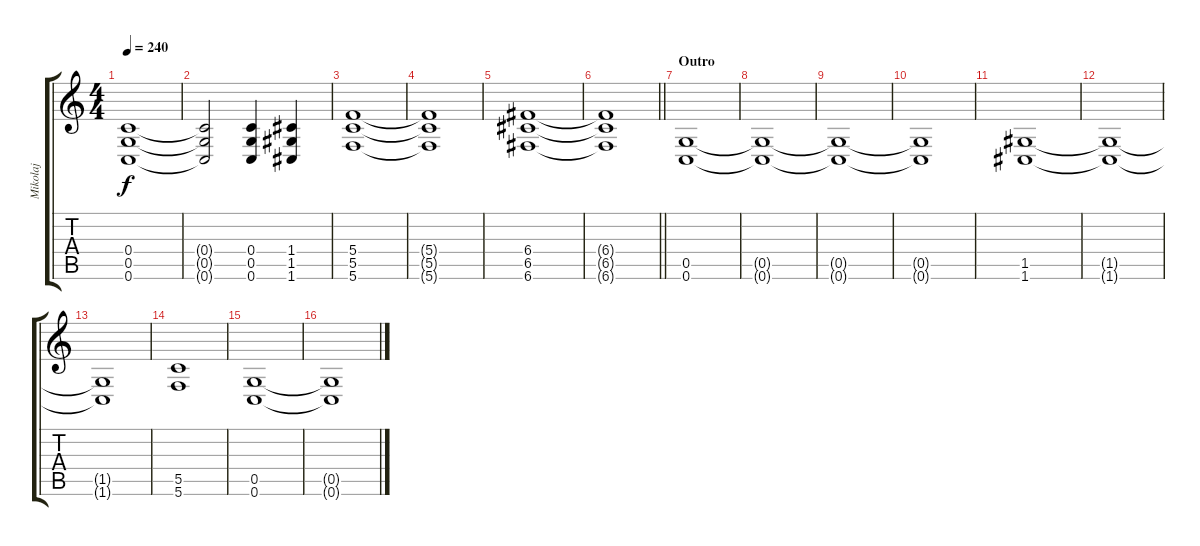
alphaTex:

\track ("Mikolaj" "Mikolaj") {instrument distortionguitar}
\staff {score tabs}
\tuning (D4 A3 F3 C3 G2 C2) {hide}
\ts (4 4)
\tempo 240
\clef g2
\ks c
(0.4{t} 0.5{t} 0.6{t}).1{dy f} |
(0.4{t} 0.5{t} 0.6{t}).2 (0.4 0.5 0.6).4 (1.4 1.5 1.6).4 |
(5.4 5.5 5.6).1 |
(5.4{t} 5.5{t} 5.6{t}).1 |
(6.4 6.5 6.6).1 |
\barLineRight lightlight
(6.4{t} 6.5{t} 6.6{t}).1 |
\section ("" "Outro")
(0.5 0.6).1 |
(0.5{t} 0.6{t}).1 |
(0.5{t} 0.6{t}).1 |
(0.5{t} 0.6{t}).1 |
(1.5 1.6).1 |
(1.5{t} 1.6{t}).1 |
(1.5{t} 1.6{t}).1 |
(5.5 5.6).1 |
(0.5 0.6).1 |
(0.5{t} 0.6{t}).1
